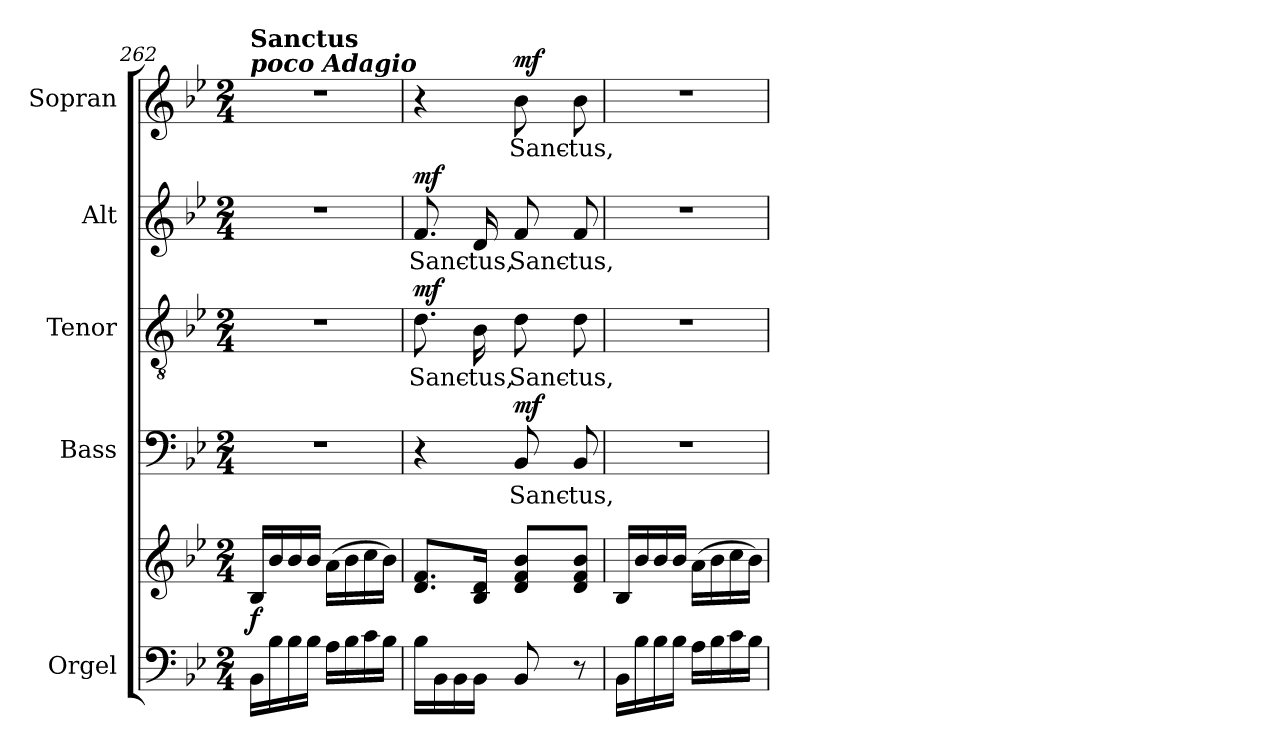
**kern	**kern	**dynam	**kern	**text	**dynam	**kern	**text	**dynam	**kern	**text	**dynam	**kern	**text	**dynam
*part5	*part5	*part5	*part4	*part4	*part4	*part3	*part3	*part3	*part2	*part2	*part2	*part1	*part1	*part1
*staff6	*staff5	*staff5/6	*staff4	*staff4	*staff4	*staff3	*staff3	*staff3	*staff2	*staff2	*staff2	*staff1	*staff1	*staff1
*I"Orgel	*	*	*I"Bass	*	*	*I"Tenor	*	*	*I"Alt	*	*	*I"Sopran	*	*
*I'Org.	*	*	*I'B.	*	*	*I'T.	*	*	*I'A.	*	*	*I'S.	*	*
!!LO:PB:g=z
*clefF4	*clefG2	*	*clefF4	*	*	*clefGv2	*	*	*clefG2	*	*	*clefG2	*	*
*k[b-e-]	*k[b-e-]	*	*k[b-e-]	*	*	*k[b-e-]	*	*	*k[b-e-]	*	*	*k[b-e-]	*	*
*B-:	*B-:	*	*B-:	*	*	*B-:	*	*	*B-:	*	*	*B-:	*	*
*M2/4	*M2/4	*	*M2/4	*	*	*M2/4	*	*	*M2/4	*	*	*M2/4	*	*
=262	=262	=262	=262	=262	=262	=262	=262	=262	=262	=262	=262	=262	=262	=262
!	!	!	!	!	!	!	!	!	!	!	!	!LO:TX:a:Bi:t=poco Adagio	!	!
!	!	!	!	!	!	!	!	!	!	!	!	!LO:TX:a:B:t=Sanctus	!	!
!	!	!LO:DY:b	!	!	!	!	!	!	!	!	!	!	!	!
16BB-\LL	16B-/LL	f	2r	.	.	2r	.	.	2r	.	.	2r	.	.
16B-\	16b-/	.	.	.	.	.	.	.	.	.	.	.	.	.
16B-\	16b-/	.	.	.	.	.	.	.	.	.	.	.	.	.
16B-\JJ	16b-/JJ	.	.	.	.	.	.	.	.	.	.	.	.	.
16A\LL	(>16a\LL	.	.	.	.	.	.	.	.	.	.	.	.	.
16B-\	16b-\	.	.	.	.	.	.	.	.	.	.	.	.	.
16c\	16cc\	.	.	.	.	.	.	.	.	.	.	.	.	.
16B-\JJ	16b-\JJ)	.	.	.	.	.	.	.	.	.	.	.	.	.
=263	=263	=263	=263	=263	=263	=263	=263	=263	=263	=263	=263	=263	=263	=263
!	!	!	!	!	!	!	!LO:LY:b	!LO:DY:a	!	!LO:LY:b	!LO:DY:a	!	!	!
16B-\LL	8.d/ 8.f/L	.	4r	.	.	8.d\	Sanc-	mf	8.f/	Sanc-	mf	4r	.	.
16BB-\	.	.	.	.	.	.	.	.	.	.	.	.	.	.
16BB-\	.	.	.	.	.	.	.	.	.	.	.	.	.	.
!	!	!	!	!	!	!	!LO:LY:b	!	!	!LO:LY:b	!	!	!	!
16BB-\JJ	16B-/ 16d/Jk	.	.	.	.	16B-\	-tus,	.	16d/	-tus,	.	.	.	.
!	!	!	!	!LO:LY:b	!LO:DY:a	!	!LO:LY:b	!	!	!LO:LY:b	!	!	!LO:LY:b	!LO:DY:a
8BB-/	8d/ 8f/ 8b-/L	.	8BB-/	Sanc-	mf	8d\	Sanc-	.	8f/	Sanc-	.	8b-\	Sanc-	mf
!	!	!	!	!LO:LY:b	!	!	!LO:LY:b	!	!	!LO:LY:b	!	!	!LO:LY:b	!
8r	8d/ 8f/ 8b-/J	.	8BB-/	-tus,	.	8d\	-tus,	.	8f/	-tus,	.	8b-\	-tus,	.
=264	=264	=264	=264	=264	=264	=264	=264	=264	=264	=264	=264	=264	=264	=264
16BB-\LL	16B-/LL	.	2r	.	.	2r	.	.	2r	.	.	2r	.	.
16B-\	16b-/	.	.	.	.	.	.	.	.	.	.	.	.	.
16B-\	16b-/	.	.	.	.	.	.	.	.	.	.	.	.	.
16B-\JJ	16b-/JJ	.	.	.	.	.	.	.	.	.	.	.	.	.
16A\LL	(>16a\LL	.	.	.	.	.	.	.	.	.	.	.	.	.
16B-\	16b-\	.	.	.	.	.	.	.	.	.	.	.	.	.
16c\	16cc\	.	.	.	.	.	.	.	.	.	.	.	.	.
16B-\JJ	16b-\JJ)	.	.	.	.	.	.	.	.	.	.	.	.	.
=	=	=	=	=	=	=	=	=	=	=	=	=	=	=
*-	*-	*-	*-	*-	*-	*-	*-	*-	*-	*-	*-	*-	*-	*-
